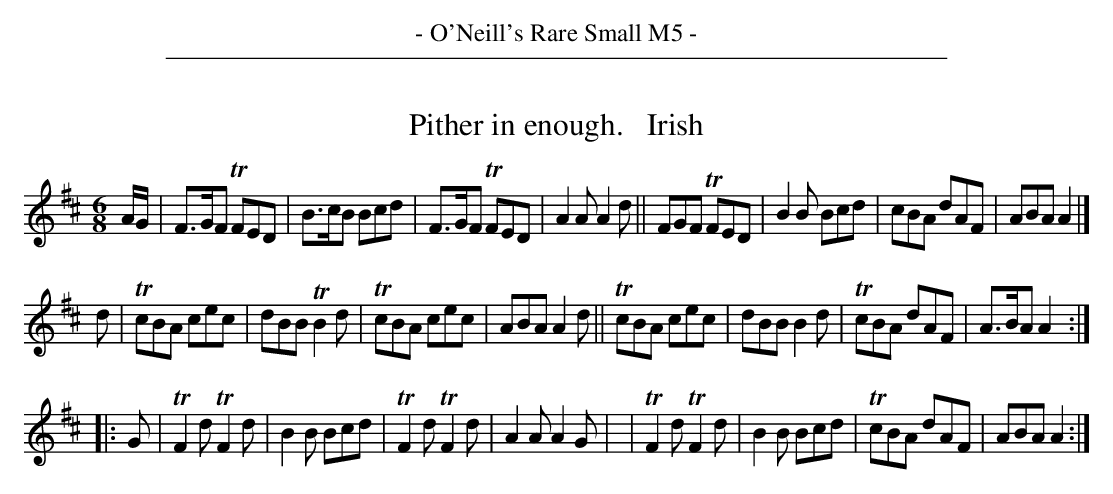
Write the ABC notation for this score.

X:1
T: Pither in enough.   Irish
M: 6/8
L: 1/8
K: D  % and/or Amix
A/G/ |\
F>GF TFED | B>cB Bcd | F>GF TFED | A2A A2d ||\
FGF TFED | B2B Bcd | cBA dAF | ABA A2 |]
d |\
TcBA cec | dBB TB2d | TcBA cec | ABA A2d ||\
TcBA cec | dBB B2d | TcBA dAF | A>BA A2 ::
G |\
TF2d TF2d | B2B Bcd | TF2d TF2d | A2A A2G | |\
TF2d TF2d | B2B Bcd | TcBA dAF | ABA A2 :|
